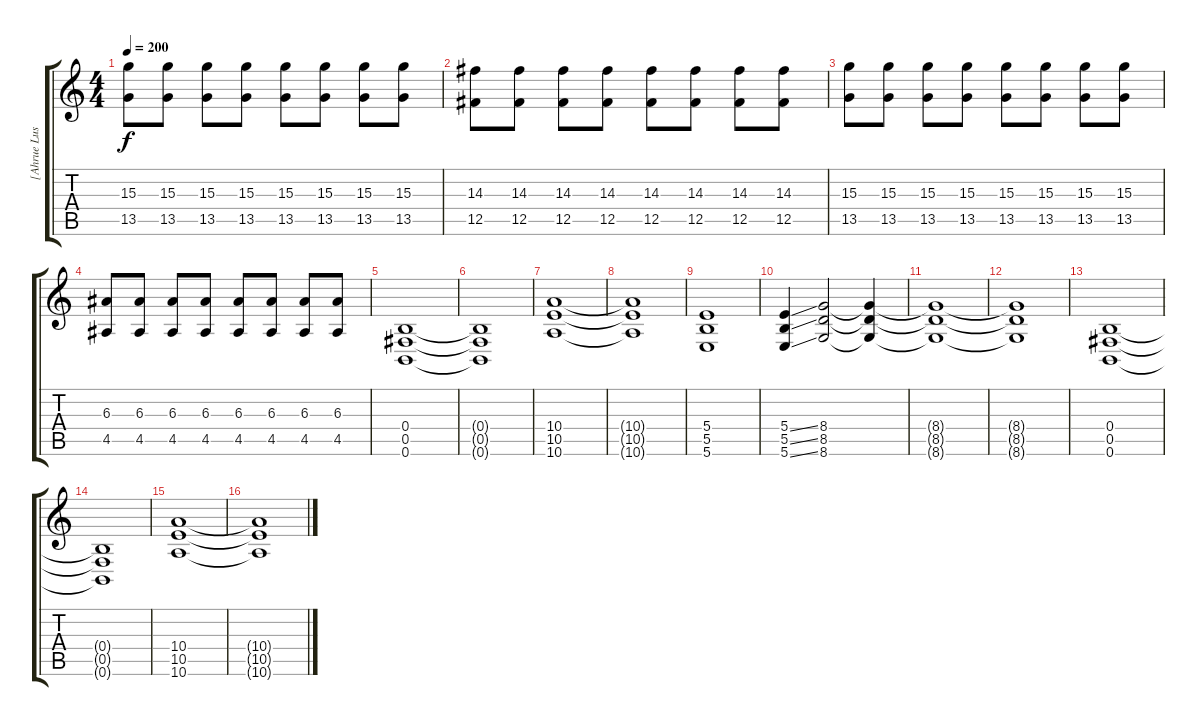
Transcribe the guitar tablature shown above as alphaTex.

\track ("[Ahrue Luster] Guitar" "[Ahrue Lus") {instrument distortionguitar}
\staff {score tabs}
\tuning (Db4 Ab3 E3 B2 Gb2 B1) {hide}
\ts (4 4)
\tempo 200
\clef g2
\ks c
(15.3 13.5).8{dy f} (15.3 13.5).8 (15.3 13.5).8 (15.3 13.5).8 (15.3 13.5).8 (15.3 13.5).8 (15.3 13.5).8 (15.3 13.5).8 |
(14.3 12.5).8 (14.3 12.5).8 (14.3 12.5).8 (14.3 12.5).8 (14.3 12.5).8 (14.3 12.5).8 (14.3 12.5).8 (14.3 12.5).8 |
(15.3 13.5).8 (15.3 13.5).8 (15.3 13.5).8 (15.3 13.5).8 (15.3 13.5).8 (15.3 13.5).8 (15.3 13.5).8 (15.3 13.5).8 |
(6.3 4.5).8 (6.3 4.5).8 (6.3 4.5).8 (6.3 4.5).8 (6.3 4.5).8 (6.3 4.5).8 (6.3 4.5).8 (6.3 4.5).8 |
(0.4 0.5 0.6).1 |
(0.4{t} 0.5{t} 0.6{t}).1 |
(10.4 10.5 10.6).1 |
(10.4{t} 10.5{t} 10.6{t}).1 |
(5.4 5.5 5.6).1 |
(5.4{ss} 5.5{ss} 5.6{ss}).4 (8.4 8.5 8.6).2 (8.4{t} 8.5{t} 8.6{t}).4 |
(8.4{t} 8.5{t} 8.6{t}).1 |
(8.4{t} 8.5{t} 8.6{t}).1 |
(0.4 0.5 0.6).1 |
(0.4{t} 0.5{t} 0.6{t}).1 |
(10.4 10.5 10.6).1 |
(10.4{t} 10.5{t} 10.6{t}).1
